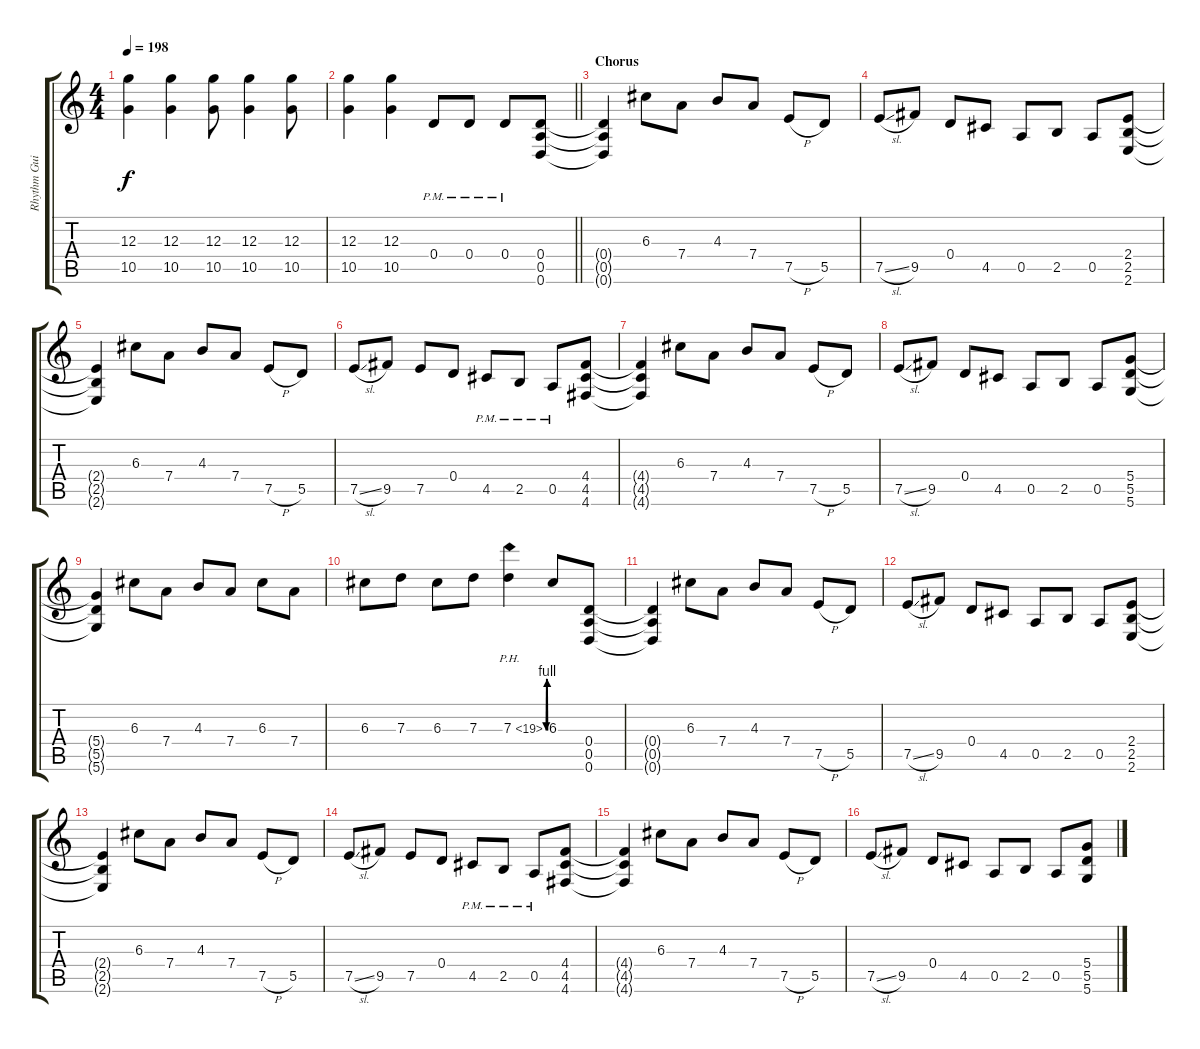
\track ("Rhythm Guitar R" "Rhythm Gui") {instrument distortionguitar}
\staff {score tabs}
\tuning (E4 B3 G3 D3 A2 D2) {hide}
\ts (4 4)
\tempo 198
\clef g2
\ks c
(12.3{t} 10.5{t}).4{dy f} (12.3 10.5).4 (12.3 10.5).8 (12.3 10.5).4 (12.3 10.5).8 |
\barLineRight lightlight
(12.3 10.5).4 (12.3 10.5).4 0.4{pm}.8 0.4{pm}.8 0.4{pm}.8 (0.4 0.5 0.6).8 |
\section ("" "Chorus")
(0.4{t} 0.5{t} 0.6{t}).4 6.3.8 7.4.8 4.3.8 7.4.8 7.5{h}.8 5.5.8 |
7.5{sl}.8 9.5.8 0.4.8 4.5.8 0.5.8 2.5.8 0.5.8 (2.4 2.5 2.6).8 |
(2.4{t} 2.5{t} 2.6{t}).4 6.3.8 7.4.8 4.3.8 7.4.8 7.5{h}.8 5.5.8 |
7.5{sl}.8 9.5.8 7.5.8 0.4.8 4.5{pm}.8 2.5{pm}.8 0.5{pm}.8 (4.4 4.5 4.6).8 |
(4.4{t} 4.5{t} 4.6{t}).4 6.3.8 7.4.8 4.3.8 7.4.8 7.5{h}.8 5.5.8 |
7.5{sl}.8 9.5.8 0.4.8 4.5.8 0.5.8 2.5.8 0.5.8 (5.4 5.5 5.6).8 |
(5.4{t} 5.5{t} 5.6{t}).4 6.3.8 7.4.8 4.3.8 7.4.8 6.3.8 7.4.8 |
6.3.8 7.3.8 6.3.8 7.3.8 7.3{be (custom 0 0 10 4 20 4 30 0 60 0) ph 12}.4 6.3.8 (0.4 0.5 0.6).8 |
(0.4{t} 0.5{t} 0.6{t}).4 6.3.8 7.4.8 4.3.8 7.4.8 7.5{h}.8 5.5.8 |
7.5{sl}.8 9.5.8 0.4.8 4.5.8 0.5.8 2.5.8 0.5.8 (2.4 2.5 2.6).8 |
(2.4{t} 2.5{t} 2.6{t}).4 6.3.8 7.4.8 4.3.8 7.4.8 7.5{h}.8 5.5.8 |
7.5{sl}.8 9.5.8 7.5.8 0.4.8 4.5{pm}.8 2.5{pm}.8 0.5{pm}.8 (4.4 4.5 4.6).8 |
(4.4{t} 4.5{t} 4.6{t}).4 6.3.8 7.4.8 4.3.8 7.4.8 7.5{h}.8 5.5.8 |
7.5{sl}.8 9.5.8 0.4.8 4.5.8 0.5.8 2.5.8 0.5.8 (5.4 5.5 5.6).8
